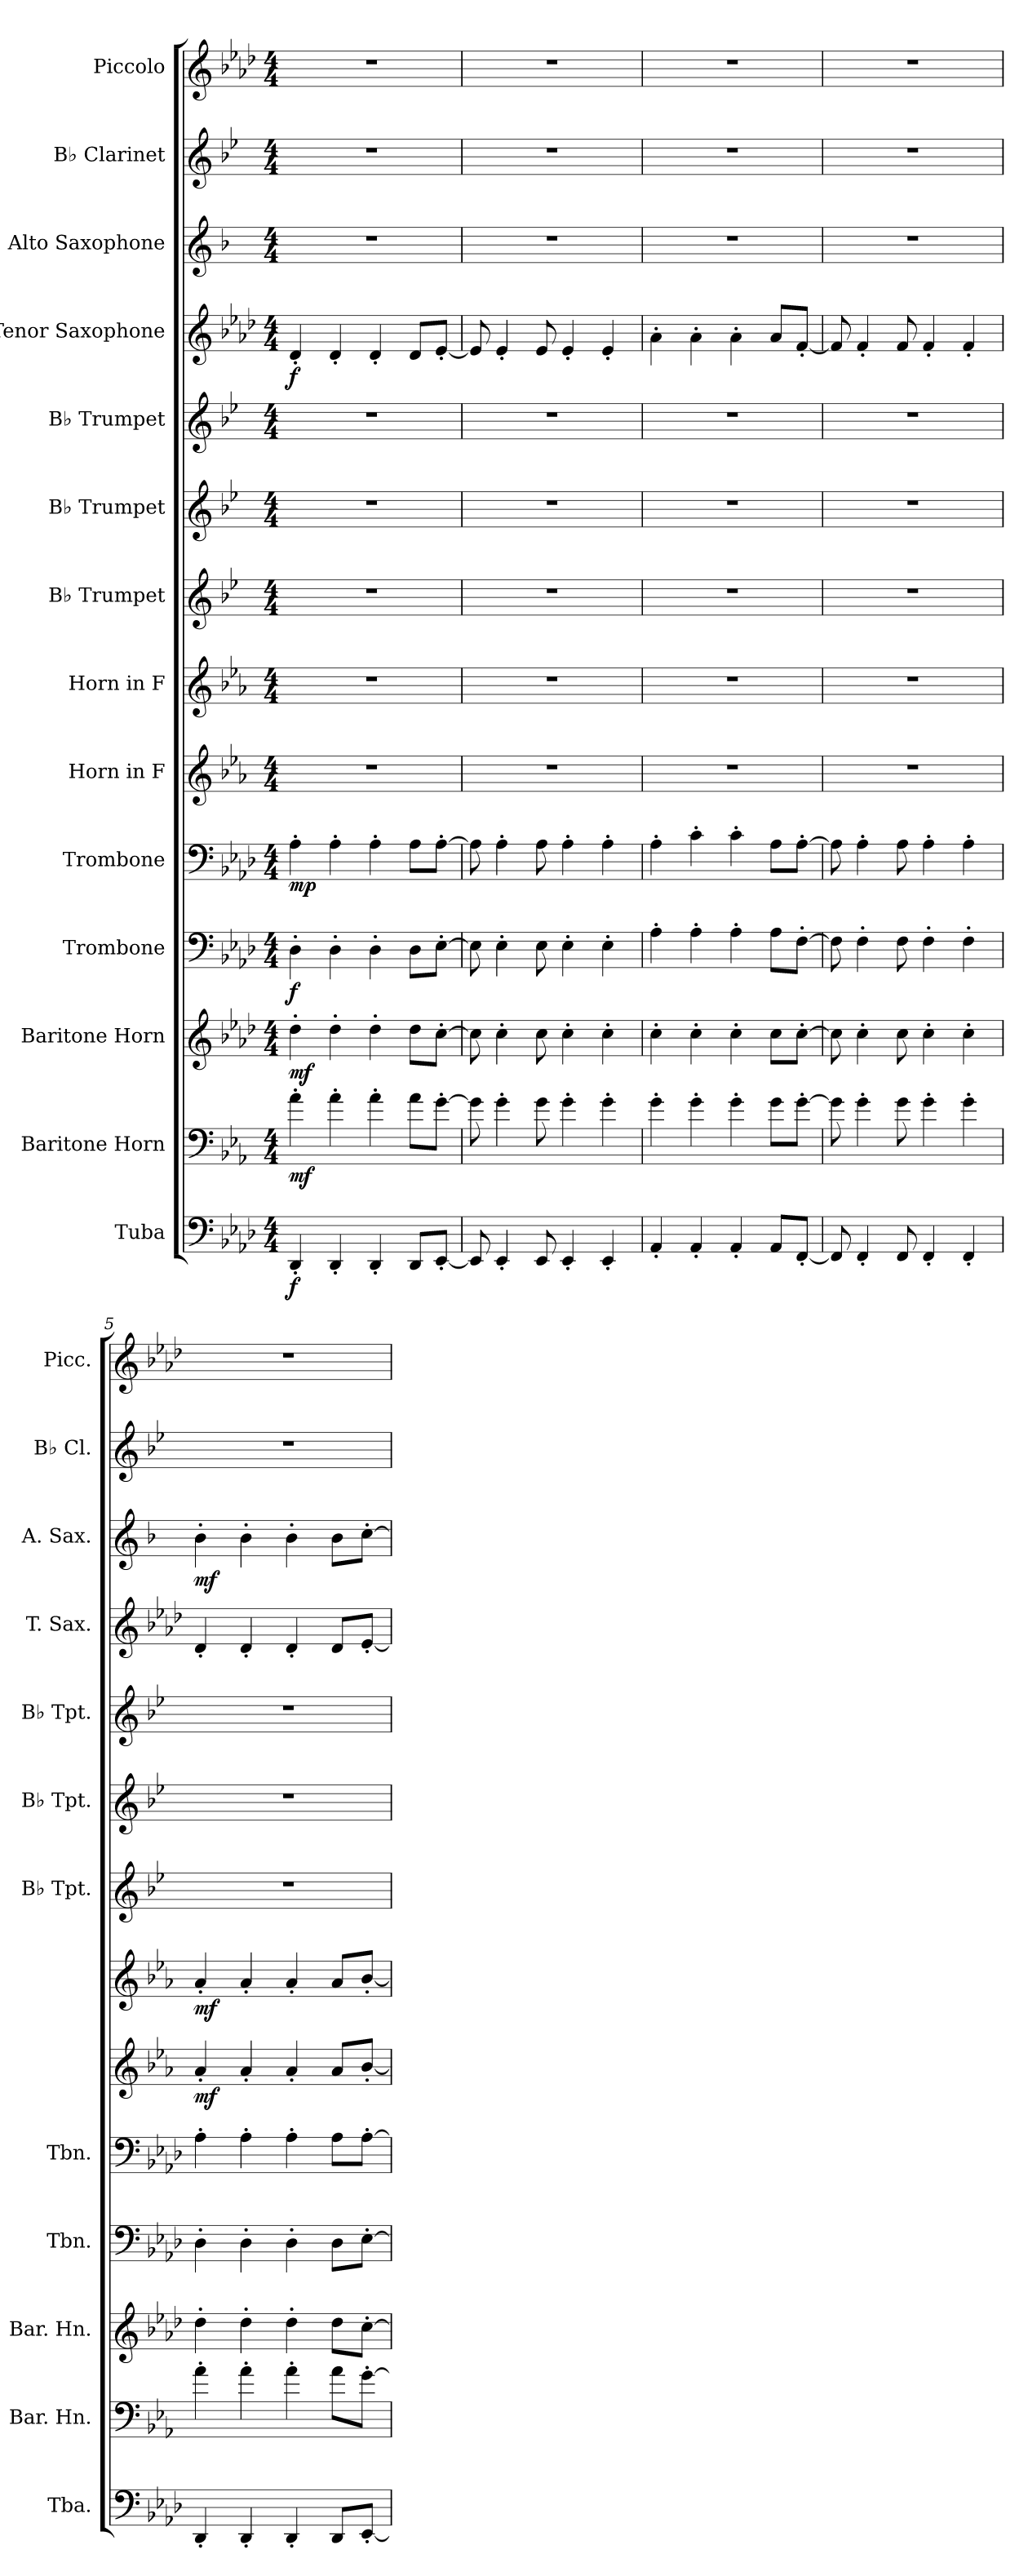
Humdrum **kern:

**kern	**dynam	**kern	**dynam	**kern	**dynam	**kern	**dynam	**kern	**dynam	**kern	**dynam	**kern	**dynam	**kern	**kern	**kern	**kern	**dynam	**kern	**dynam	**kern	**kern
*part14	*part14	*part13	*part13	*part12	*part12	*part11	*part11	*part10	*part10	*part9	*part9	*part8	*part8	*part7	*part6	*part5	*part4	*part4	*part3	*part3	*part2	*part1
*staff14	*staff14	*staff13	*staff13	*staff12	*staff12	*staff11	*staff11	*staff10	*staff10	*staff9	*staff9	*staff8	*staff8	*staff7	*staff6	*staff5	*staff4	*staff4	*staff3	*staff3	*staff2	*staff1
*I"Tuba	*	*I"Baritone Horn	*	*I"Baritone Horn	*	*I"Trombone	*	*I"Trombone	*	*I"Horn in F	*	*I"Horn in F	*	*I"B♭ Trumpet	*I"B♭ Trumpet	*I"B♭ Trumpet	*I"Tenor Saxophone	*	*I"Alto Saxophone	*	*I"B♭ Clarinet	*I"Piccolo
*I'Tba.	*	*I'Bar. Hn.	*	*I'Bar. Hn.	*	*I'Tbn.	*	*I'Tbn.	*	*	*	*	*	*I'B♭ Tpt.	*I'B♭ Tpt.	*I'B♭ Tpt.	*I'T. Sax.	*	*I'A. Sax.	*	*I'B♭ Cl.	*I'Picc.
*clefF4	*	*clefF4	*	*clefG2	*	*clefF4	*	*clefF4	*	*clefG2	*	*clefG2	*	*clefG2	*clefG2	*clefG2	*clefG2	*	*clefG2	*	*clefG2	*clefG2
*	*	*ITrd4c7	*	*ITrd8c14	*	*	*	*	*	*ITrd4c7	*	*ITrd4c7	*	*ITrd1c2	*ITrd1c2	*ITrd1c2	*ITrd8c14	*	*ITrd5c9	*	*ITrd1c2	*ITrd-7c-12
*k[b-e-a-d-]	*	*k[b-e-a-d-]	*	*k[b-e-a-d-]	*	*k[b-e-a-d-]	*	*k[b-e-a-d-]	*	*k[b-e-a-d-]	*	*k[b-e-a-d-]	*	*k[b-e-a-d-]	*k[b-e-a-d-]	*k[b-e-a-d-]	*k[b-e-a-d-]	*	*k[b-e-a-d-]	*	*k[b-e-a-d-]	*k[b-e-a-d-]
*M4/4	*	*M4/4	*	*M4/4	*	*M4/4	*	*M4/4	*	*M4/4	*	*M4/4	*	*M4/4	*M4/4	*M4/4	*M4/4	*	*M4/4	*	*M4/4	*M4/4
*MM165	*	*MM165	*	*MM165	*	*MM165	*	*MM165	*	*MM165	*	*MM165	*	*MM165	*MM165	*MM165	*MM165	*	*MM165	*	*MM165	*MM165
=1	=1	=1	=1	=1	=1	=1	=1	=1	=1	=1	=1	=1	=1	=1	=1	=1	=1	=1	=1	=1	=1	=1
!	!LO:DY:b	!	!LO:DY:b	!	!LO:DY:b	!	!LO:DY:b	!	!LO:DY:b	!	!	!	!	!	!	!	!	!LO:DY:b	!	!	!	!
4DD-'/	f	4d-'\	mf	4d-'\	mf	4D-'\	f	4A-'\	mp	1r	.	1r	.	1r	1r	1r	4D-'/	f	1r	.	1r	1r
4DD-'/	.	4d-'\	.	4d-'\	.	4D-'\	.	4A-'\	.	.	.	.	.	.	.	.	4D-'/	.	.	.	.	.
4DD-'/	.	4d-'\	.	4d-'\	.	4D-'\	.	4A-'\	.	.	.	.	.	.	.	.	4D-'/	.	.	.	.	.
8DD-/L	.	8d-\L	.	8d-\L	.	8D-\L	.	8A-\L	.	.	.	.	.	.	.	.	8D-/L	.	.	.	.	.
[8EE-'/J	.	[8c'\J	.	[8c'\J	.	[8E-'\J	.	[8A-'\J	.	.	.	.	.	.	.	.	[8E-'/J	.	.	.	.	.
=2	=2	=2	=2	=2	=2	=2	=2	=2	=2	=2	=2	=2	=2	=2	=2	=2	=2	=2	=2	=2	=2	=2
8EE-/]	.	8c\]	.	8c\]	.	8E-\]	.	8A-\]	.	1r	.	1r	.	1r	1r	1r	8E-/]	.	1r	.	1r	1r
4EE-'/	.	4c'\	.	4c'\	.	4E-'\	.	4A-'\	.	.	.	.	.	.	.	.	4E-'/	.	.	.	.	.
8EE-/	.	8c\	.	8c\	.	8E-\	.	8A-\	.	.	.	.	.	.	.	.	8E-/	.	.	.	.	.
4EE-'/	.	4c'\	.	4c'\	.	4E-'\	.	4A-'\	.	.	.	.	.	.	.	.	4E-'/	.	.	.	.	.
4EE-'/	.	4c'\	.	4c'\	.	4E-'\	.	4A-'\	.	.	.	.	.	.	.	.	4E-'/	.	.	.	.	.
=3	=3	=3	=3	=3	=3	=3	=3	=3	=3	=3	=3	=3	=3	=3	=3	=3	=3	=3	=3	=3	=3	=3
4AA-'/	.	4c'\	.	4c'\	.	4A-'\	.	4A-'\	.	1r	.	1r	.	1r	1r	1r	4A-'\	.	1r	.	1r	1r
4AA-'/	.	4c'\	.	4c'\	.	4A-'\	.	4c'\	.	.	.	.	.	.	.	.	4A-'\	.	.	.	.	.
4AA-'/	.	4c'\	.	4c'\	.	4A-'\	.	4c'\	.	.	.	.	.	.	.	.	4A-'\	.	.	.	.	.
8AA-/L	.	8c\L	.	8c\L	.	8A-\L	.	8A-\L	.	.	.	.	.	.	.	.	8A-/L	.	.	.	.	.
[8FF'/J	.	[8c'\J	.	[8c'\J	.	[8F'\J	.	[8A-'\J	.	.	.	.	.	.	.	.	[8F'/J	.	.	.	.	.
=4	=4	=4	=4	=4	=4	=4	=4	=4	=4	=4	=4	=4	=4	=4	=4	=4	=4	=4	=4	=4	=4	=4
8FF/]	.	8c\]	.	8c\]	.	8F\]	.	8A-\]	.	1r	.	1r	.	1r	1r	1r	8F/]	.	1r	.	1r	1r
4FF'/	.	4c'\	.	4c'\	.	4F'\	.	4A-'\	.	.	.	.	.	.	.	.	4F'/	.	.	.	.	.
8FF/	.	8c\	.	8c\	.	8F\	.	8A-\	.	.	.	.	.	.	.	.	8F/	.	.	.	.	.
4FF'/	.	4c'\	.	4c'\	.	4F'\	.	4A-'\	.	.	.	.	.	.	.	.	4F'/	.	.	.	.	.
4FF'/	.	4c'\	.	4c'\	.	4F'\	.	4A-'\	.	.	.	.	.	.	.	.	4F'/	.	.	.	.	.
=5	=5	=5	=5	=5	=5	=5	=5	=5	=5	=5	=5	=5	=5	=5	=5	=5	=5	=5	=5	=5	=5	=5
!	!	!	!	!	!	!	!	!	!	!	!LO:DY:b	!	!LO:DY:b	!	!	!	!	!	!	!LO:DY:b	!	!
4DD-'/	.	4d-'\	.	4d-'\	.	4D-'\	.	4A-'\	.	4d-'/	mf	4d-'/	mf	1r	1r	1r	4D-'/	.	4d-'\	mf	1r	1r
4DD-'/	.	4d-'\	.	4d-'\	.	4D-'\	.	4A-'\	.	4d-'/	.	4d-'/	.	.	.	.	4D-'/	.	4d-'\	.	.	.
4DD-'/	.	4d-'\	.	4d-'\	.	4D-'\	.	4A-'\	.	4d-'/	.	4d-'/	.	.	.	.	4D-'/	.	4d-'\	.	.	.
8DD-/L	.	8d-\L	.	8d-\L	.	8D-\L	.	8A-\L	.	8d-/L	.	8d-/L	.	.	.	.	8D-/L	.	8d-\L	.	.	.
[8EE-'/J	.	[8c'\J	.	[8c'\J	.	[8E-'\J	.	[8A-'\J	.	[8e-'/J	.	[8e-'/J	.	.	.	.	[8E-'/J	.	[8e-'\J	.	.	.
=	=	=	=	=	=	=	=	=	=	=	=	=	=	=	=	=	=	=	=	=	=	=
*-	*-	*-	*-	*-	*-	*-	*-	*-	*-	*-	*-	*-	*-	*-	*-	*-	*-	*-	*-	*-	*-	*-
